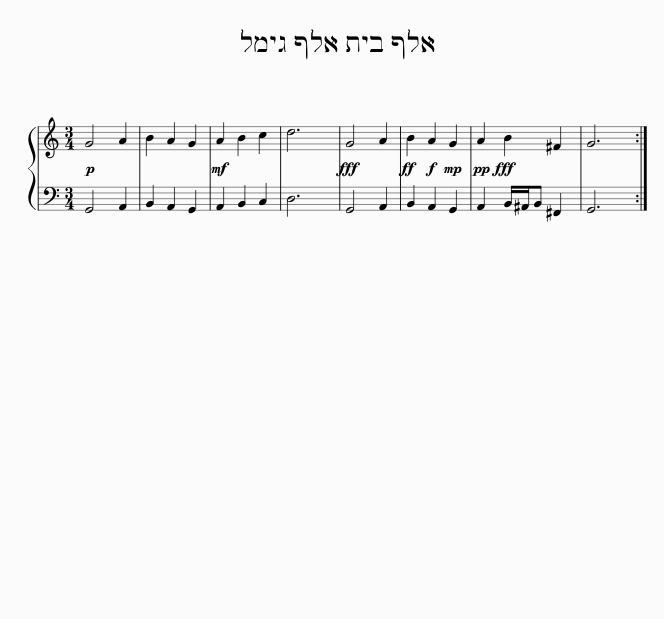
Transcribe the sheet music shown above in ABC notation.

X:1
%%score { 1 | 2 }
L:1/8
M:3/4
I:linebreak $
K:C
V:1 treble
V:2 bass
V:1
!p! G4 A2 | B2 A2 G2 |!mf! A2 B2 c2 | d6 |!fff! G4 A2 | %5
!ff! B2!f! A2!mp! G2 |!pp! A2!fff! B2 ^F2 | G6 :| %8
V:2
 G,,4 A,,2 | B,,2 A,,2 G,,2 | A,,2 B,,2 C,2 | D,6 | G,,4 A,,2 | %5
 B,,2 A,,2 G,,2 | A,,2 B,,/^A,,/B,, ^F,,2 | G,,6 :| %8
